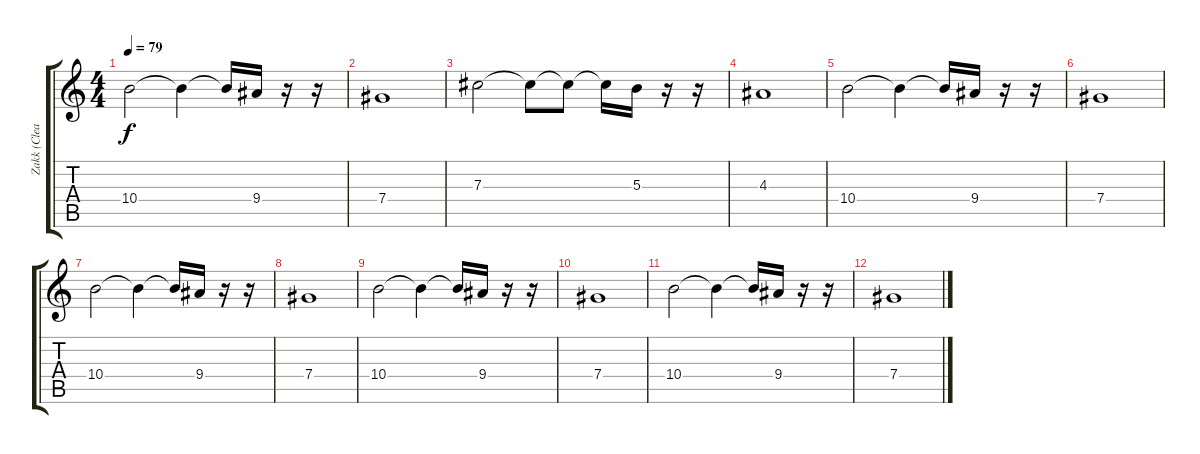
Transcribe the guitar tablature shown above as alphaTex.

\track ("Zakk (Clean Lead)" "Zakk (Clea") {instrument electricguitarjazz}
\staff {score tabs}
\tuning (Eb4 Bb3 Gb3 Db3 Ab2 Eb2) {hide}
\ts (4 4)
\tempo 79
\clef g2
\ks c
10.4.2{dy f} 10.4{t}.4 10.4{t}.16 9.4.16 r.16 r.16 |
7.4.1 |
7.3.2 7.3{t}.8 7.3{t}.8 7.3{t}.16 5.3.16 r.16 r.16 |
4.3.1 |
10.4.2 10.4{t}.4 10.4{t}.16 9.4.16 r.16 r.16 |
7.4.1 |
10.4.2 10.4{t}.4 10.4{t}.16 9.4.16 r.16 r.16 |
7.4.1 |
10.4.2 10.4{t}.4 10.4{t}.16 9.4.16 r.16 r.16 |
7.4.1 |
10.4.2 10.4{t}.4 10.4{t}.16 9.4.16 r.16 r.16 |
7.4.1
